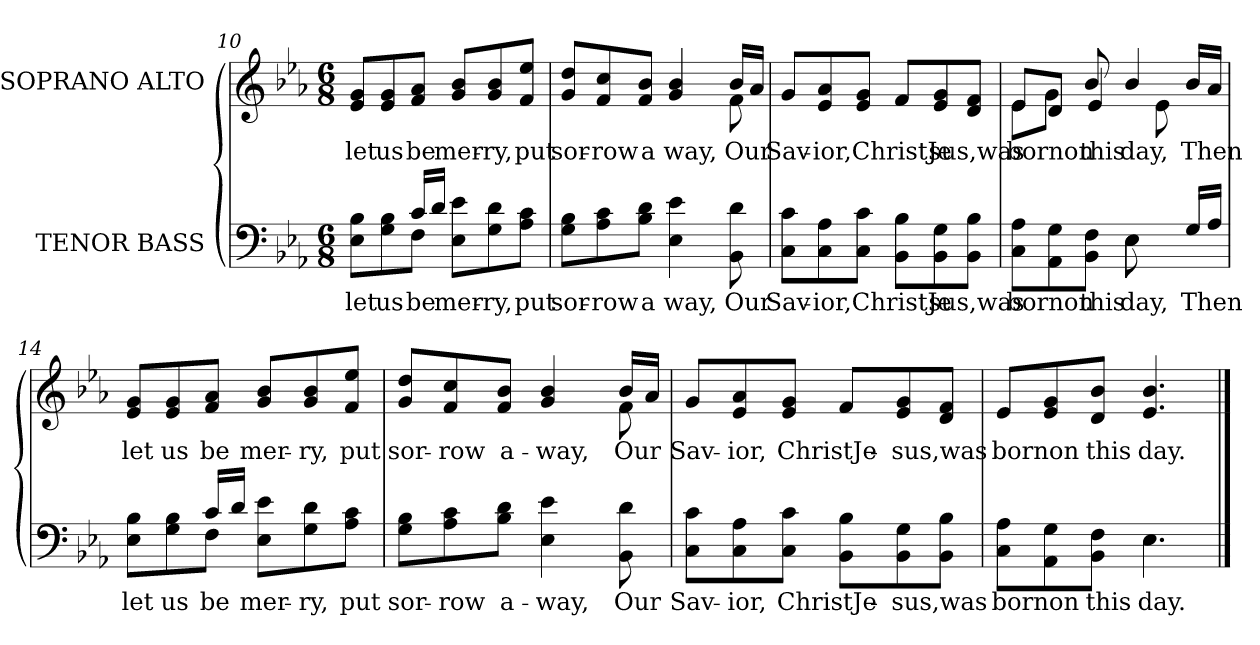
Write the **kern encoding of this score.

**kern	**text	**kern	**text
*part2	*part2	*part1	*part1
*staff2	*staff2	*staff1	*staff1
*I"TENOR BASS	*	*I"SOPRANO ALTO	*
!!LO:LB:g=z
*clefF4	*	*clefG2	*
*k[b-e-a-]	*	*k[b-e-a-]	*
*E-:	*	*E-:	*
*M6/8	*	*M6/8	*
=10	=10	=10	=10
*^	*	*	*
!	!	!LO:LY:a	!	!LO:LY:b
4ryy	8E-\ 8B-\L	let	8e-/ 8g/L	let
!	!	!LO:LY:a	!	!LO:LY:b
.	8G\ 8B-\	us	8e-/ 8g/	us
!	!	!LO:LY:a	!	!LO:LY:b
16c/LL	8F\J	be	8f/ 8a-/J	be
16d/JJ	.	.	.	.
!	!	!LO:LY:a	!	!LO:LY:b
4.ryy	8E-\ 8e-\L	mer-	8g/ 8b-/L	mer-
!	!	!LO:LY:a	!	!LO:LY:b
.	8G\ 8d\	-ry,	8g/ 8b-/	-ry,
!	!	!LO:LY:a	!	!LO:LY:b
.	8A-\ 8c\J	put	8f/ 8ee-/J	put
=11	=11	=11	=11	=11
!	!	!LO:LY:a	!	!LO:LY:b
*v	*v	*	*^	*
8G\ 8B-\L	sor-	8g/ 8dd/L	2ryy	sor-
!	!LO:LY:a:rj	!	!	!LO:LY:b:rj
8A-\ 8c\	-row	8f/ 8cc/	.	-row
!	!LO:LY:a	!	!	!LO:LY:b
8B-\ 8d\J	a	8f/ 8b-/J	.	a
!	!LO:LY:a	!	!	!LO:LY:b
4E-\ 4e-\	way,	4g/ 4b-/	.	way,
.	.	.	8ryy	.
!	!LO:LY:a	!	!	!LO:LY:b
8BB-\ 8d\	Our	16b-/LL	8f\	Our
.	.	16a-/JJ	.	.
*	*	*v	*v	*
=12	=12	=12	=12
!	!LO:LY:a	!	!LO:LY:b
8C\ 8c\L	Sav-	8g/L	Sav-
!	!LO:LY:a	!	!LO:LY:b
8C\ 8A-\	-ior,ChristJe	8e-/ 8a-/	-ior,ChristJe
8C\ 8c\J	.	8e-/ 8g/J	.
8BB-\ 8B-\L	.	8f/L	.
!	!LO:LY:a	!	!LO:LY:b
8BB-\ 8G\	sus,was	8e-/ 8g/	sus,was
8BB-\ 8B-\J	.	8d/ 8f/J	.
=13	=13	=13	=13
!	!LO:LY:a	!	!LO:LY:b
*^	*	*^	*
*	*	*	*	*^	*
8C\ 8A-\L	4.ryy	bornon	8e-/L	8e-\L	2ryy	bornon
8AA-\ 8G\	.	.	8d/J	8g\J	.	.
!	!	!LO:LY:a	!	!	!	!LO:LY:b
8BB-\ 8F\J	.	this	8b-/	4e-/	.	this
!	!	!LO:LY:a	!	!	!	!LO:LY:b
8E-\	4E-\	day,	4b-/	.	.	day,
4ryy	.	.	.	8ryy	8e-\	.
!	!	!LO:LY:a	!	!	!	!LO:LY:b
.	16G/LL	Then	8ryy	16b-/LL	8ryy	Then
.	16A-/JJ	.	.	16a-/JJ	.	.
*	*	*	*	*v	*v	*
!!LO:LB:g=z
=14	=14	=14	=14	=14	=14
!	!	!LO:LY:a	!	!	!LO:LY:b
*	*	*	*v	*v	*
4ryy	8E-\ 8B-\L	let	8e-/ 8g/L	let
!	!	!LO:LY:a	!	!LO:LY:b
.	8G\ 8B-\	us	8e-/ 8g/	us
!	!	!LO:LY:a	!	!LO:LY:b
16c/LL	8F\J	be	8f/ 8a-/J	be
16d/JJ	.	.	.	.
!	!	!LO:LY:a	!	!LO:LY:b
4.ryy	8E-\ 8e-\L	mer-	8g/ 8b-/L	mer-
!	!	!LO:LY:a	!	!LO:LY:b
.	8G\ 8d\	-ry,	8g/ 8b-/	-ry,
!	!	!LO:LY:a	!	!LO:LY:b
.	8A-\ 8c\J	put	8f/ 8ee-/J	put
=15	=15	=15	=15	=15
!	!	!LO:LY:a	!	!LO:LY:b
*v	*v	*	*^	*
8G\ 8B-\L	sor-	8g/ 8dd/L	2ryy	sor-
!	!LO:LY:a:rj	!	!	!LO:LY:b:rj
8A-\ 8c\	-row	8f/ 8cc/	.	-row
!	!LO:LY:a	!	!	!LO:LY:b
8B-\ 8d\J	a-	8f/ 8b-/J	.	a-
!	!LO:LY:a	!	!	!LO:LY:b
4E-\ 4e-\	-way,	4g/ 4b-/	.	-way,
.	.	.	8ryy	.
!	!LO:LY:a	!	!	!LO:LY:b
8BB-\ 8d\	Our	16b-/LL	8f\	Our
.	.	16a-/JJ	.	.
*	*	*v	*v	*
=16	=16	=16	=16
!	!LO:LY:a	!	!LO:LY:b
8C\ 8c\L	Sav-	8g/L	Sav-
!	!LO:LY:a	!	!LO:LY:b
8C\ 8A-\	-ior,	8e-/ 8a-/	-ior,
!	!LO:LY:a	!	!LO:LY:b
8C\ 8c\J	ChristJe-	8e-/ 8g/J	ChristJe-
8BB-\ 8B-\L	.	8f/L	.
!	!LO:LY:a	!	!LO:LY:b
8BB-\ 8G\	-sus,was	8e-/ 8g/	-sus,was
8BB-\ 8B-\J	.	8d/ 8f/J	.
=17	=17	=17	=17
!	!LO:LY:a	!	!LO:LY:b
8C\ 8A-\L	bornon	8e-/L	bornon
8AA-\ 8G\	.	8e-/ 8g/	.
!	!LO:LY:a	!	!LO:LY:b
8BB-\ 8F\J	this	8d/ 8b-/J	this
!	!LO:LY:a	!	!LO:LY:b
4.E-\	day.	4.e-/ 4.b-/	day.
==	==	==	==
*-	*-	*-	*-
